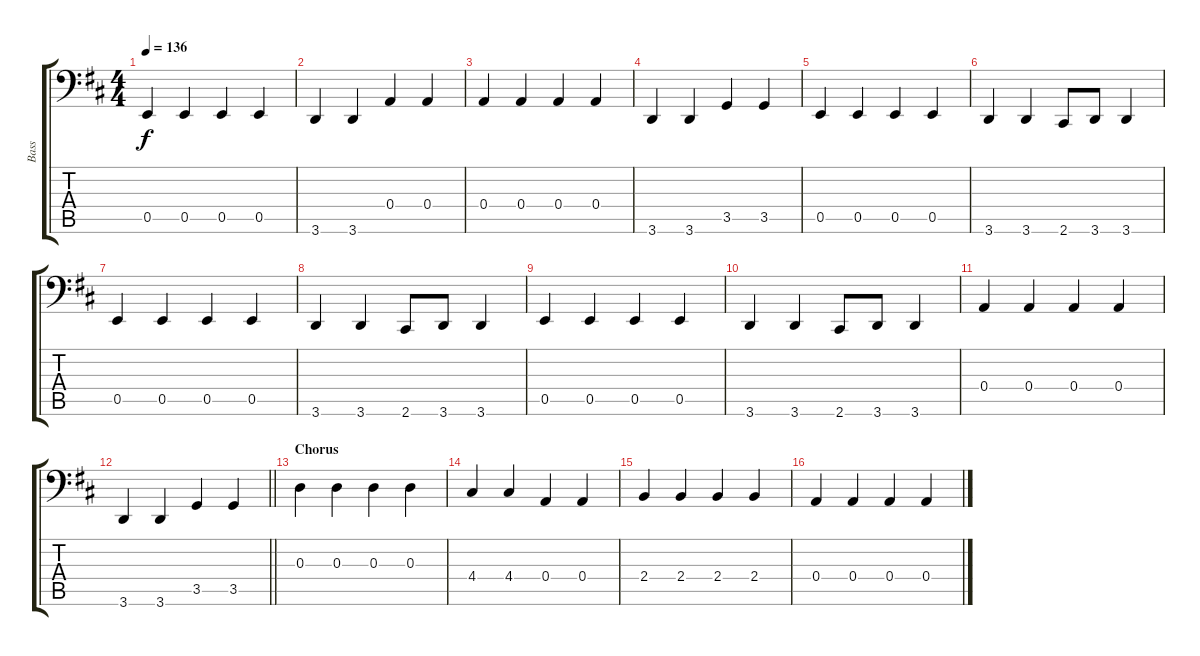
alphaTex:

\track ("Bass" "Bass") {instrument electricbasspick}
\staff {score tabs}
\tuning (C3 G2 D2 A1 E1 B0) {hide}
\ts (4 4)
\tempo 136
\clef f4
\ks d
0.5.4{dy f} 0.5.4 0.5.4 0.5.4 |
3.6.4 3.6.4 0.4.4 0.4.4 |
0.4.4 0.4.4 0.4.4 0.4.4 |
3.6.4 3.6.4 3.5.4 3.5.4 |
0.5.4 0.5.4 0.5.4 0.5.4 |
3.6.4 3.6.4 2.6.8 3.6.8 3.6.4 |
0.5.4 0.5.4 0.5.4 0.5.4 |
3.6.4 3.6.4 2.6.8 3.6.8 3.6.4 |
0.5.4 0.5.4 0.5.4 0.5.4 |
3.6.4 3.6.4 2.6.8 3.6.8 3.6.4 |
0.4.4 0.4.4 0.4.4 0.4.4 |
\barLineRight lightlight
3.6.4 3.6.4 3.5.4 3.5.4 |
\section ("" "Chorus")
0.3.4 0.3.4 0.3.4 0.3.4 |
4.4.4 4.4.4 0.4.4 0.4.4 |
2.4.4 2.4.4 2.4.4 2.4.4 |
0.4.4 0.4.4 0.4.4 0.4.4
